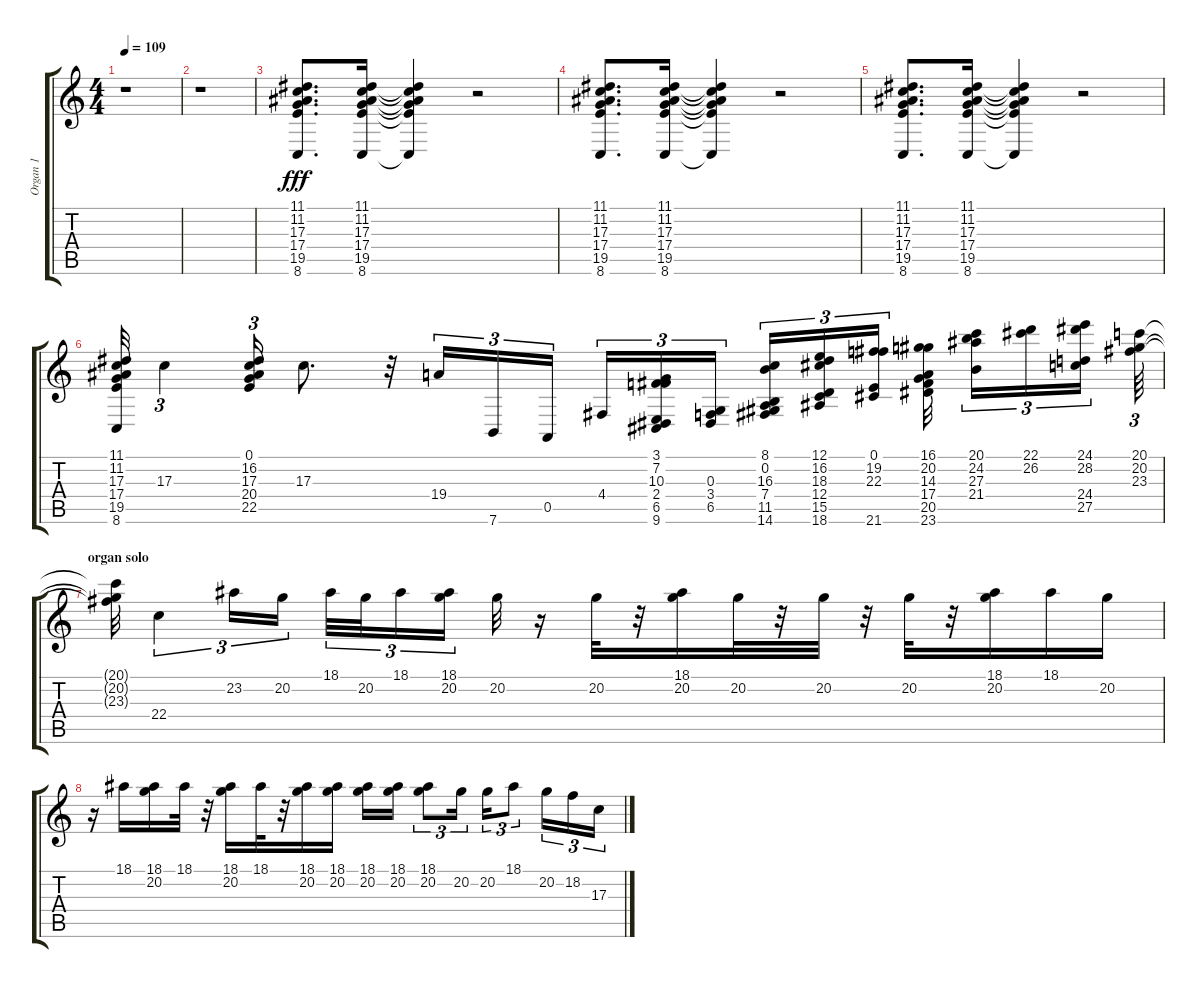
\track ("Organ 1" "Organ 1") {instrument rockorgan}
\staff {score tabs}
\tuning (E4 B3 G3 D3 A2 E2) {hide}
\ts (4 4)
\tempo 109
\clef g2
\ks c
r.1{dy fff} |
r.1 |
(11.1 11.2 17.3 17.4 19.5 8.6).8{d} (11.1 11.2 17.3 17.4 19.5 8.6).16 (11.1{t} 11.2{t} 17.3{t} 17.4{t} 19.5{t} 8.6{t}).4 r.2 |
(11.1 11.2 17.3 17.4 19.5 8.6).8{d} (11.1 11.2 17.3 17.4 19.5 8.6).16 (11.1{t} 11.2{t} 17.3{t} 17.4{t} 19.5{t} 8.6{t}).4 r.2 |
(11.1 11.2 17.3 17.4 19.5 8.6).8{d} (11.1 11.2 17.3 17.4 19.5 8.6).16 (11.1{t} 11.2{t} 17.3{t} 17.4{t} 19.5{t} 8.6{t}).4 r.2 |
(11.1 11.2 17.3 17.4 19.5 8.6).32 17.3.4{tu (3 2)} (0.1 16.2 17.3 20.4 22.5).16{tu (3 2)} 17.3.8{d} r.32 19.4.16{tu (3 2)} 7.6.16{tu (3 2)} 0.5.16{tu (3 2) beam splitsecondary} 4.4.16{tu (3 2)} (3.1 7.2 10.3 2.4 6.5 9.6).16{tu (3 2)} (0.3 3.4 6.5).16{tu (3 2) beam splitsecondary} (8.1 0.2 16.3 7.4 11.5 14.6).16{tu (3 2)} (12.1 16.2 18.3 12.4 15.5 18.6).16{tu (3 2)} (0.1 19.2 22.3 21.6).16{tu (3 2) beam splitsecondary} (16.1 20.2 14.3 17.4 20.5 23.6).32{beam splitsecondary} (20.1 24.2 27.3 21.4).16{tu (3 2)} (22.1 26.2).16{tu (3 2)} (24.1 28.2 24.4 27.5).16{tu (3 2) beam splitsecondary} (20.1 20.2 23.3).64{tu (3 2)} |
\section ("" "organ solo")
(20.1{t} 20.2{t} 23.3{t}).32 22.4.4{tu (3 2)} 23.2.16{tu (3 2)} 20.2.16{tu (3 2)} 18.1.32{tu (3 2)} 20.2.32{tu (3 2)} 18.1.16{tu (3 2)} (18.1 20.2).16{tu (3 2) beam splitsecondary} 20.2.32 r.16 20.2.32 r.32 (18.1 20.2).16 20.2.32 r.32 20.2.32 r.32 20.2.32 r.32 (18.1 20.2).16 18.1.16 20.2.16 |
r.16 18.1.16 (18.1 20.2).16 18.1.32 r.32 (18.1 20.2).16 18.1.32 r.32 (18.1 20.2).16 (18.1 20.2).16 (18.1 20.2).16 (18.1 20.2).16 (18.1 20.2).8{tu (3 2)} 20.2.16{tu (3 2)} 20.2.16{tu (3 2)} 18.1.8{tu (3 2)} 20.2.16{tu (3 2)} 18.2.16{tu (3 2)} 17.3.16{tu (3 2)}
